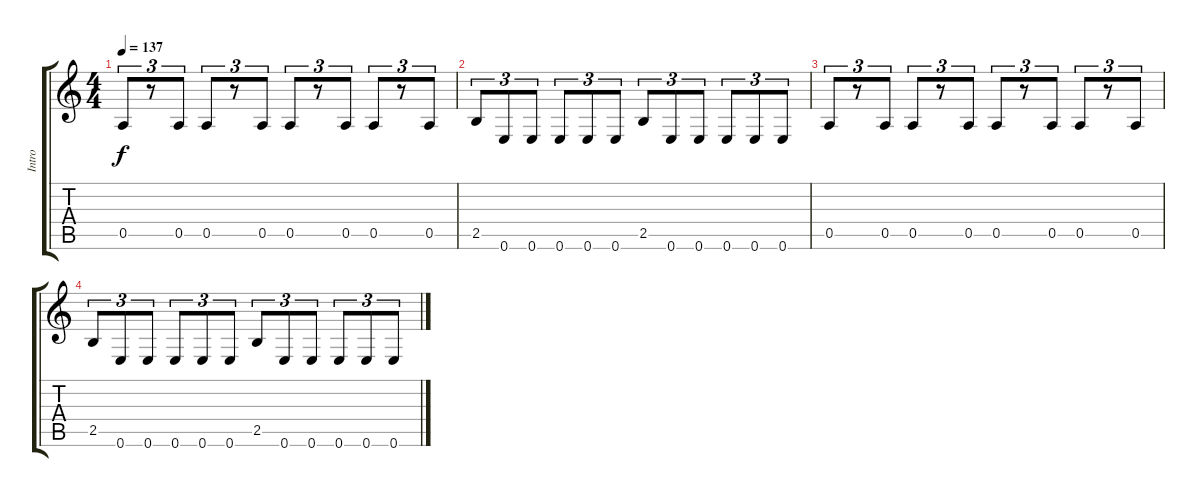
\track ("Intro" "Intro") {instrument electricguitarclean}
\staff {score tabs}
\tuning (E4 B3 G3 D3 A2 E2) {hide}
\ts (4 4)
\tempo 137
\clef g2
\ks c
0.5.8{tu (3 2) dy f} r.8{tu (3 2)} 0.5.8{tu (3 2)} 0.5.8{tu (3 2)} r.8{tu (3 2)} 0.5.8{tu (3 2)} 0.5.8{tu (3 2)} r.8{tu (3 2)} 0.5.8{tu (3 2)} 0.5.8{tu (3 2)} r.8{tu (3 2)} 0.5.8{tu (3 2)} |
2.5.8{tu (3 2)} 0.6.8{tu (3 2)} 0.6.8{tu (3 2)} 0.6.8{tu (3 2)} 0.6.8{tu (3 2)} 0.6.8{tu (3 2)} 2.5.8{tu (3 2)} 0.6.8{tu (3 2)} 0.6.8{tu (3 2)} 0.6.8{tu (3 2)} 0.6.8{tu (3 2)} 0.6.8{tu (3 2)} |
0.5.8{tu (3 2)} r.8{tu (3 2)} 0.5.8{tu (3 2)} 0.5.8{tu (3 2)} r.8{tu (3 2)} 0.5.8{tu (3 2)} 0.5.8{tu (3 2)} r.8{tu (3 2)} 0.5.8{tu (3 2)} 0.5.8{tu (3 2)} r.8{tu (3 2)} 0.5.8{tu (3 2)} |
2.5.8{tu (3 2)} 0.6.8{tu (3 2)} 0.6.8{tu (3 2)} 0.6.8{tu (3 2)} 0.6.8{tu (3 2)} 0.6.8{tu (3 2)} 2.5.8{tu (3 2)} 0.6.8{tu (3 2)} 0.6.8{tu (3 2)} 0.6.8{tu (3 2)} 0.6.8{tu (3 2)} 0.6.8{tu (3 2)}
